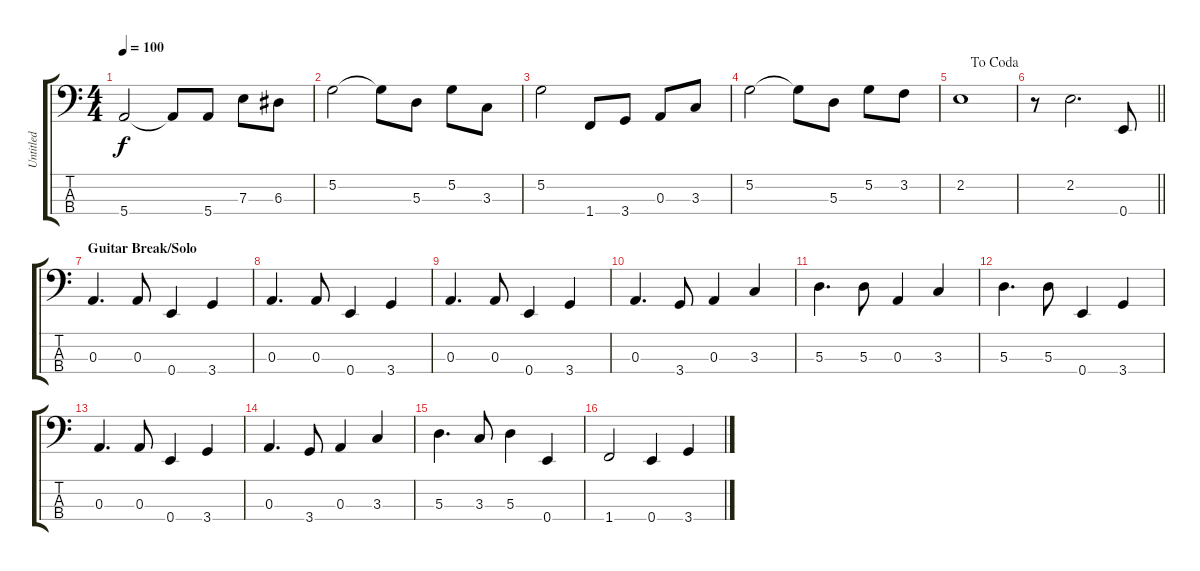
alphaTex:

\track ("Untitled" "Untitled") {instrument electricbasspick}
\staff {score tabs}
\tuning (G2 D2 A1 E1) {hide}
\ts (4 4)
\tempo 100
\clef f4
\ks c
5.4.2{dy f} 5.4{t}.8 5.4.8 7.3.8 6.3.8 |
5.2.2 5.2{t}.8 5.3.8 5.2.8 3.3.8 |
5.2.2 1.4.8 3.4.8 0.3.8 3.3.8 |
5.2.2 5.2{t}.8 5.3.8 5.2.8 3.2.8 |
\jump dacoda
2.2.1 |
\barLineRight lightlight
r.8 2.2.2{d} 0.4.8 |
\section ("" "Guitar Break/Solo")
0.3.4{d} 0.3.8 0.4.4 3.4.4 |
0.3.4{d} 0.3.8 0.4.4 3.4.4 |
0.3.4{d} 0.3.8 0.4.4 3.4.4 |
0.3.4{d} 3.4.8 0.3.4 3.3.4 |
5.3.4{d} 5.3.8 0.3.4 3.3.4 |
5.3.4{d} 5.3.8 0.4.4 3.4.4 |
0.3.4{d} 0.3.8 0.4.4 3.4.4 |
0.3.4{d} 3.4.8 0.3.4 3.3.4 |
5.3.4{d} 3.3.8 5.3.4 0.4.4 |
1.4.2 0.4.4 3.4.4
